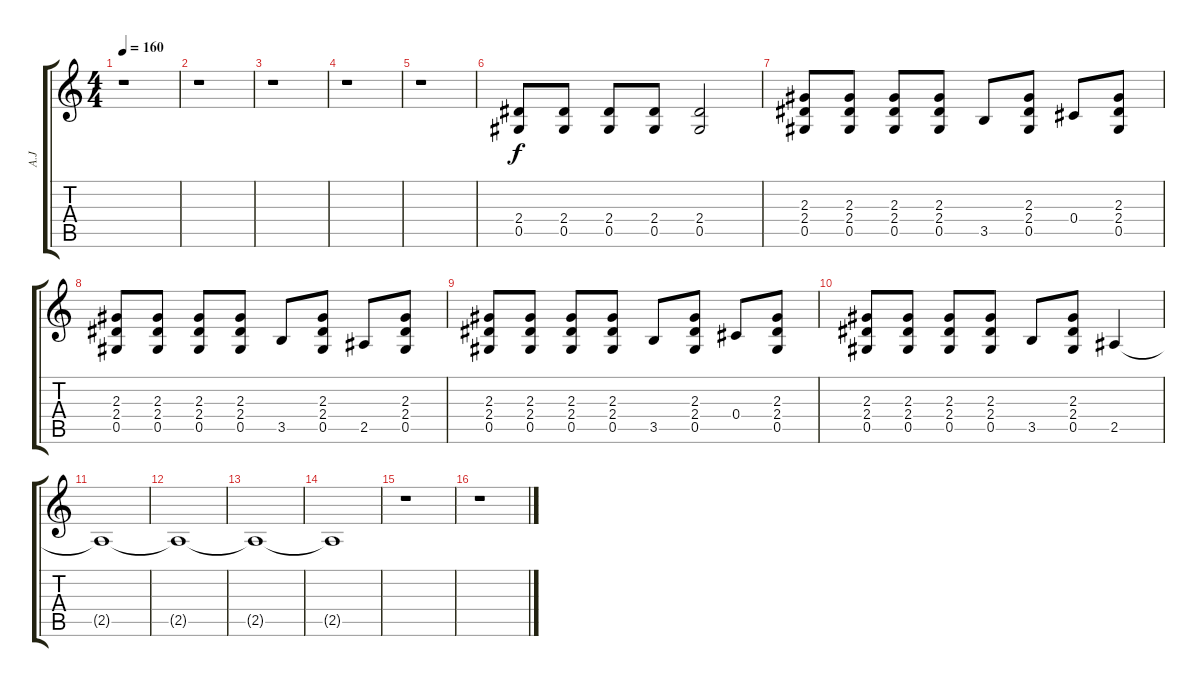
\track ("A.J" "A.J") {instrument distortionguitar}
\staff {score tabs}
\tuning (Eb4 Bb3 Gb3 Db3 Ab2 Eb2) {hide}
\ts (4 4)
\tempo 160
\clef g2
\ks c
r.1{dy f instrument distortionguitar} |
r.1 |
r.1 |
r.1 |
r.1 |
(2.4 0.5).8 (2.4 0.5).8 (2.4 0.5).8 (2.4 0.5).8 (2.4 0.5).2 |
(2.3 2.4 0.5).8 (2.3 2.4 0.5).8 (2.3 2.4 0.5).8 (2.3 2.4 0.5).8 3.5.8 (2.3 2.4 0.5).8 0.4.8 (2.3 2.4 0.5).8 |
(2.3 2.4 0.5).8 (2.3 2.4 0.5).8 (2.3 2.4 0.5).8 (2.3 2.4 0.5).8 3.5.8 (2.3 2.4 0.5).8 2.5.8 (2.3 2.4 0.5).8 |
(2.3 2.4 0.5).8 (2.3 2.4 0.5).8 (2.3 2.4 0.5).8 (2.3 2.4 0.5).8 3.5.8 (2.3 2.4 0.5).8 0.4.8 (2.3 2.4 0.5).8 |
(2.3 2.4 0.5).8 (2.3 2.4 0.5).8 (2.3 2.4 0.5).8 (2.3 2.4 0.5).8 3.5.8 (2.3 2.4 0.5).8 2.5.4 |
2.5{t}.1 |
2.5{t}.1 |
2.5{t}.1 |
2.5{t}.1 |
r.1 |
r.1
